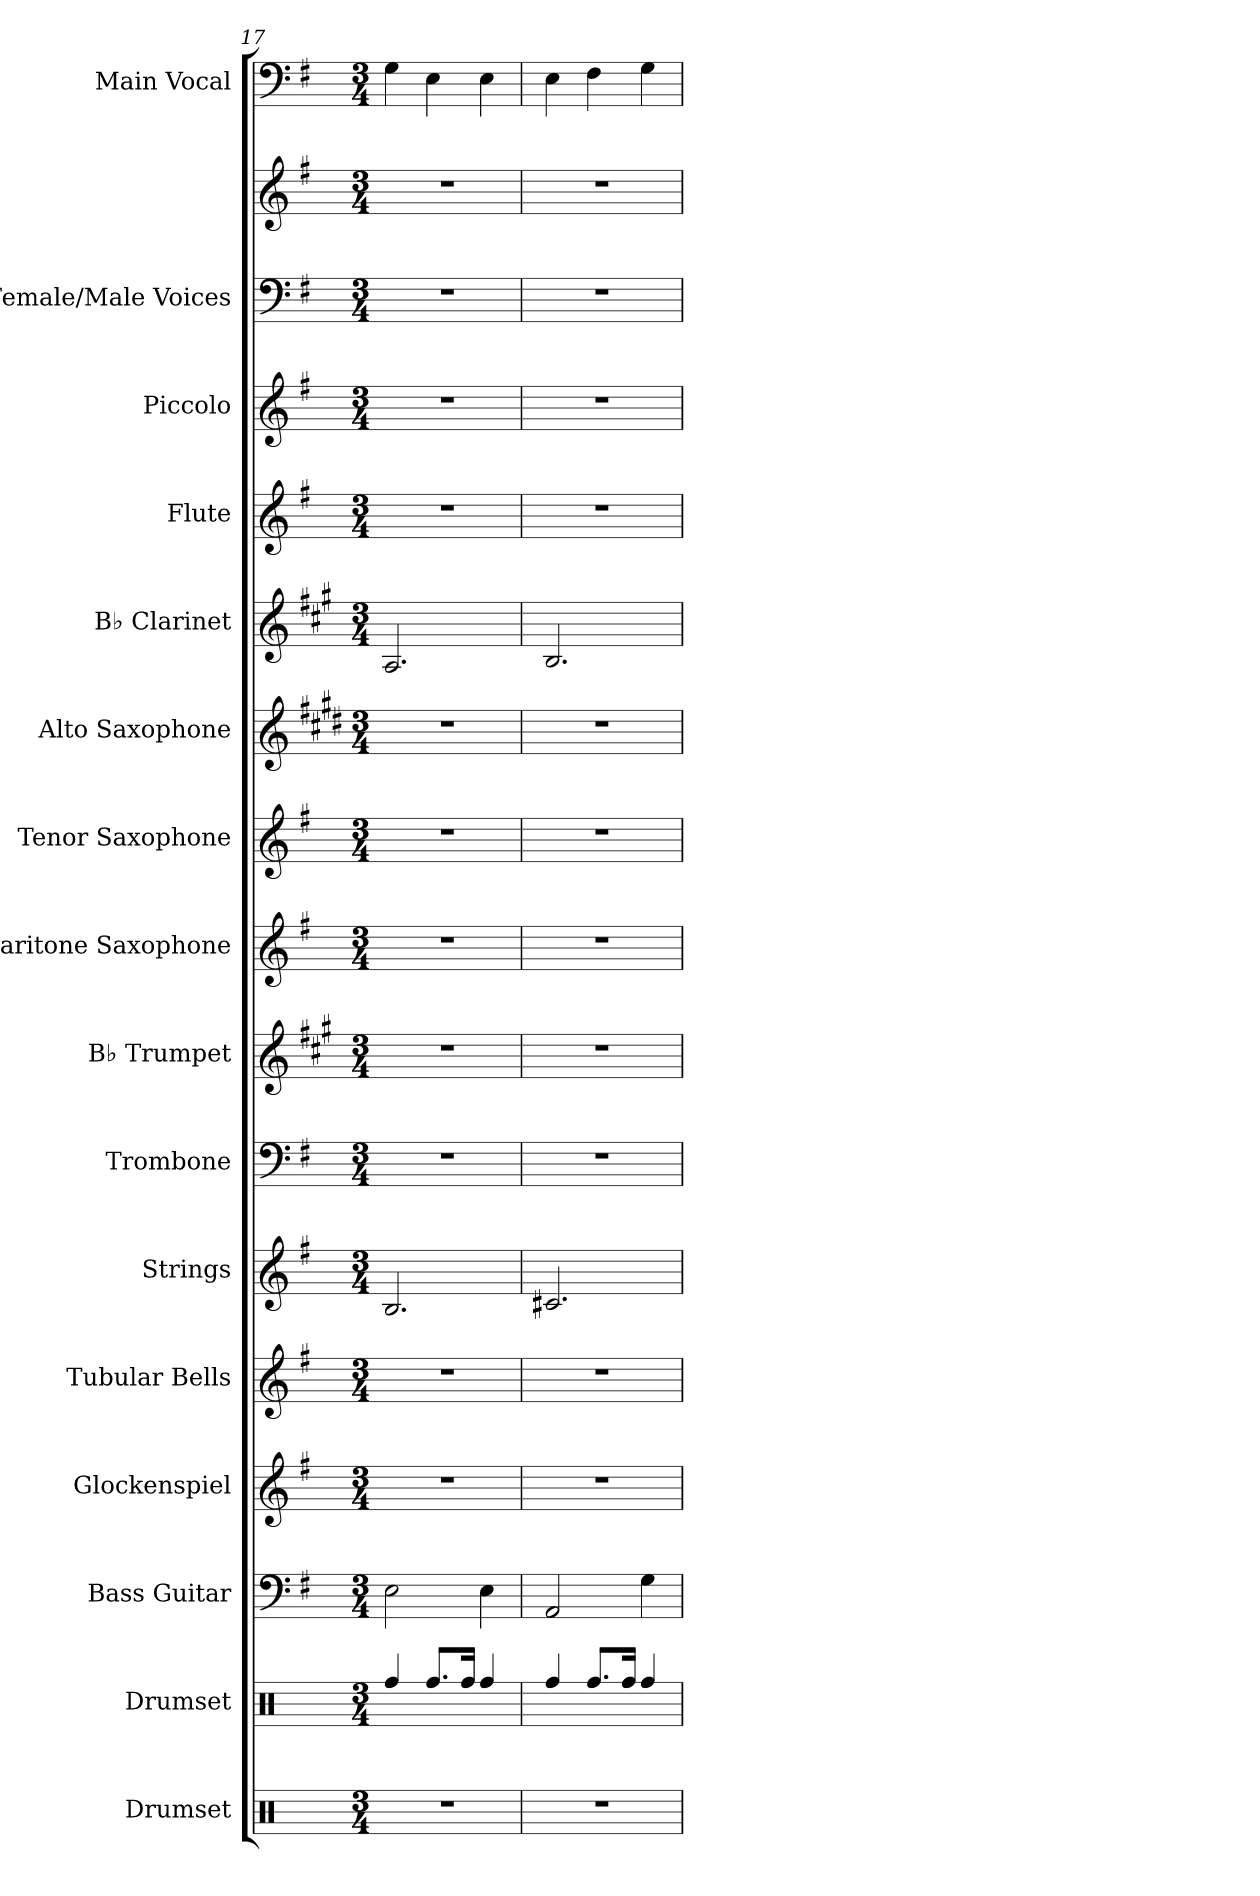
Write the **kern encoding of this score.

**kern	**kern	**kern	**kern	**kern	**kern	**kern	**kern	**kern	**kern	**kern	**kern	**kern	**kern	**kern	**kern	**kern
*part16	*part15	*part14	*part13	*part12	*part11	*part10	*part9	*part8	*part7	*part6	*part5	*part4	*part3	*part2	*part2	*part1
*staff17	*staff16	*staff15	*staff14	*staff13	*staff12	*staff11	*staff10	*staff9	*staff8	*staff7	*staff6	*staff5	*staff4	*staff3	*staff2	*staff1
*I"Drumset	*I"Drumset	*I"Bass Guitar	*I"Glockenspiel	*I"Tubular Bells	*I"Strings	*I"Trombone	*I"B♭ Trumpet	*I"Baritone Saxophone	*I"Tenor Saxophone	*I"Alto Saxophone	*I"B♭ Clarinet	*I"Flute	*I"Piccolo	*I"Female/Male Voices	*	*I"Main Vocal
*I'Drs.	*I'Drs.	*I'B. Guit.	*I'Glk.	*I'Tu. Be.	*I'St.	*I'Tbn.	*I'B♭ Tpt.	*I'Bar. Sax.	*I'T. Sax.	*I'A. Sax.	*I'B♭ Cl.	*I'Fl.	*I'Picc.	*I'Voices	*	*I'Main Vcl.
!!LO:PB:g=z
*clefX	*clefX	*clefF4	*clefG2	*clefG2	*clefG2	*clefF4	*clefG2	*clefG2	*clefG2	*clefG2	*clefG2	*clefG2	*clefG2	*clefF4	*clefG2	*clefF4
*	*	*ITrd7c12	*ITrd-14c-24	*	*	*	*ITrd1c2	*ITrd12c21	*ITrd8c14	*ITrd5c9	*ITrd1c2	*	*ITrd-7c-12	*	*	*
*k[]	*k[]	*k[f#]	*k[f#]	*k[f#]	*k[f#]	*k[f#]	*k[f#]	*k[f#]	*k[f#]	*k[f#]	*k[f#]	*k[f#]	*k[f#]	*k[f#]	*k[f#]	*k[f#]
*M3/4	*M3/4	*M3/4	*M3/4	*M3/4	*M3/4	*M3/4	*M3/4	*M3/4	*M3/4	*M3/4	*M3/4	*M3/4	*M3/4	*M3/4	*M3/4	*M3/4
=17	=17	=17	=17	=17	=17	=17	=17	=17	=17	=17	=17	=17	=17	=17	=17	=17
2.r	4Rff/	2EE\	2.r	2.r	2.B/	2.r	2.r	2.r	2.r	2.r	2.G/	2.r	2.r	2.r	2.r	4G\
.	8.Rff/L	.	.	.	.	.	.	.	.	.	.	.	.	.	.	4E\
.	16Rff/Jk	.	.	.	.	.	.	.	.	.	.	.	.	.	.	.
.	4Rff/	4EE\	.	.	.	.	.	.	.	.	.	.	.	.	.	4E\
=18	=18	=18	=18	=18	=18	=18	=18	=18	=18	=18	=18	=18	=18	=18	=18	=18
2.r	4Rff/	2AAA/	2.r	2.r	2.c#X/	2.r	2.r	2.r	2.r	2.r	2.A/	2.r	2.r	2.r	2.r	4E\
.	8.Rff/L	.	.	.	.	.	.	.	.	.	.	.	.	.	.	4F#\
.	16Rff/Jk	.	.	.	.	.	.	.	.	.	.	.	.	.	.	.
.	4Rff/	4GG\	.	.	.	.	.	.	.	.	.	.	.	.	.	4G\
=	=	=	=	=	=	=	=	=	=	=	=	=	=	=	=	=
*-	*-	*-	*-	*-	*-	*-	*-	*-	*-	*-	*-	*-	*-	*-	*-	*-
